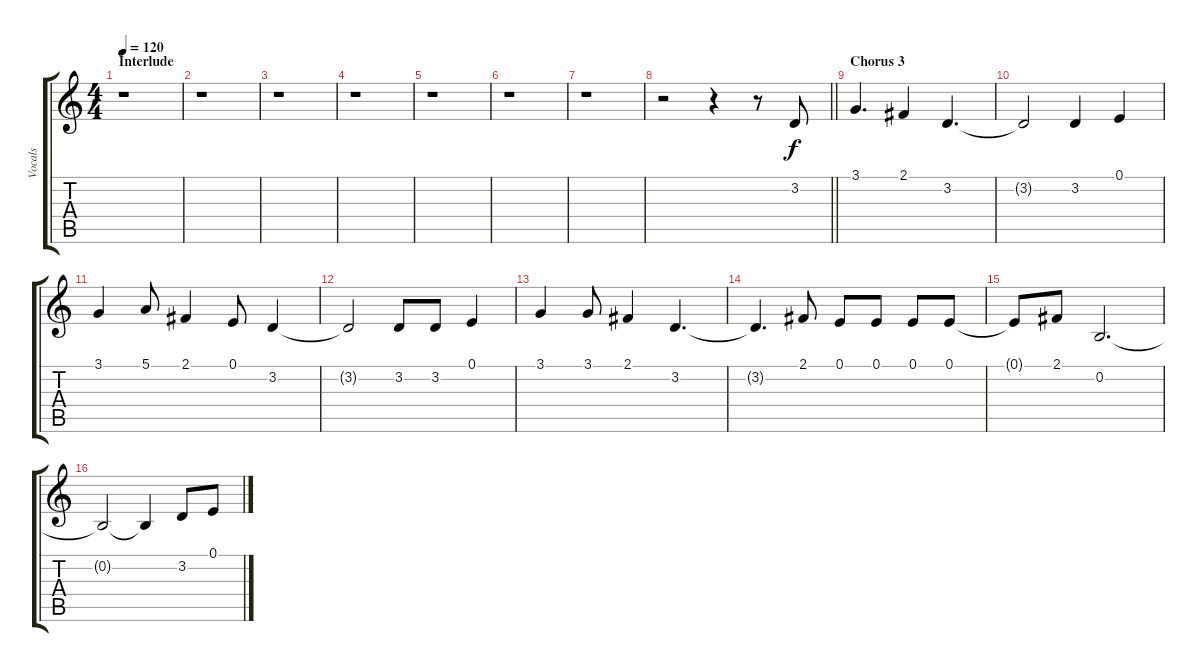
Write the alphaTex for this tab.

\track ("Vocals" "Vocals") {instrument fx4atmosphere}
\staff {score tabs}
\tuning (E4 B3 G3 D3 A2 E2) {hide}
\ts (4 4)
\section ("" "Interlude")
\tempo 120
\clef g2
\ks c
r.1{dy f} |
r.1 |
r.1 |
r.1 |
r.1 |
r.1 |
r.1 |
\barLineRight lightlight
r.2 r.4 r.8 3.2.8 |
\section ("" "Chorus 3")
3.1.4{d} 2.1.4 3.2.4{d} |
3.2{t}.2 3.2.4 0.1.4 |
3.1.4 5.1.8 2.1.4 0.1.8 3.2.4 |
3.2{t}.2 3.2.8 3.2.8 0.1.4 |
3.1.4 3.1.8 2.1.4 3.2.4{d} |
3.2{t}.4{d} 2.1.8 0.1.8 0.1.8 0.1.8 0.1.8 |
0.1{t}.8 2.1.8 0.2.2{d} |
0.2{t}.2 0.2{t}.4 3.2.8 0.1.8
